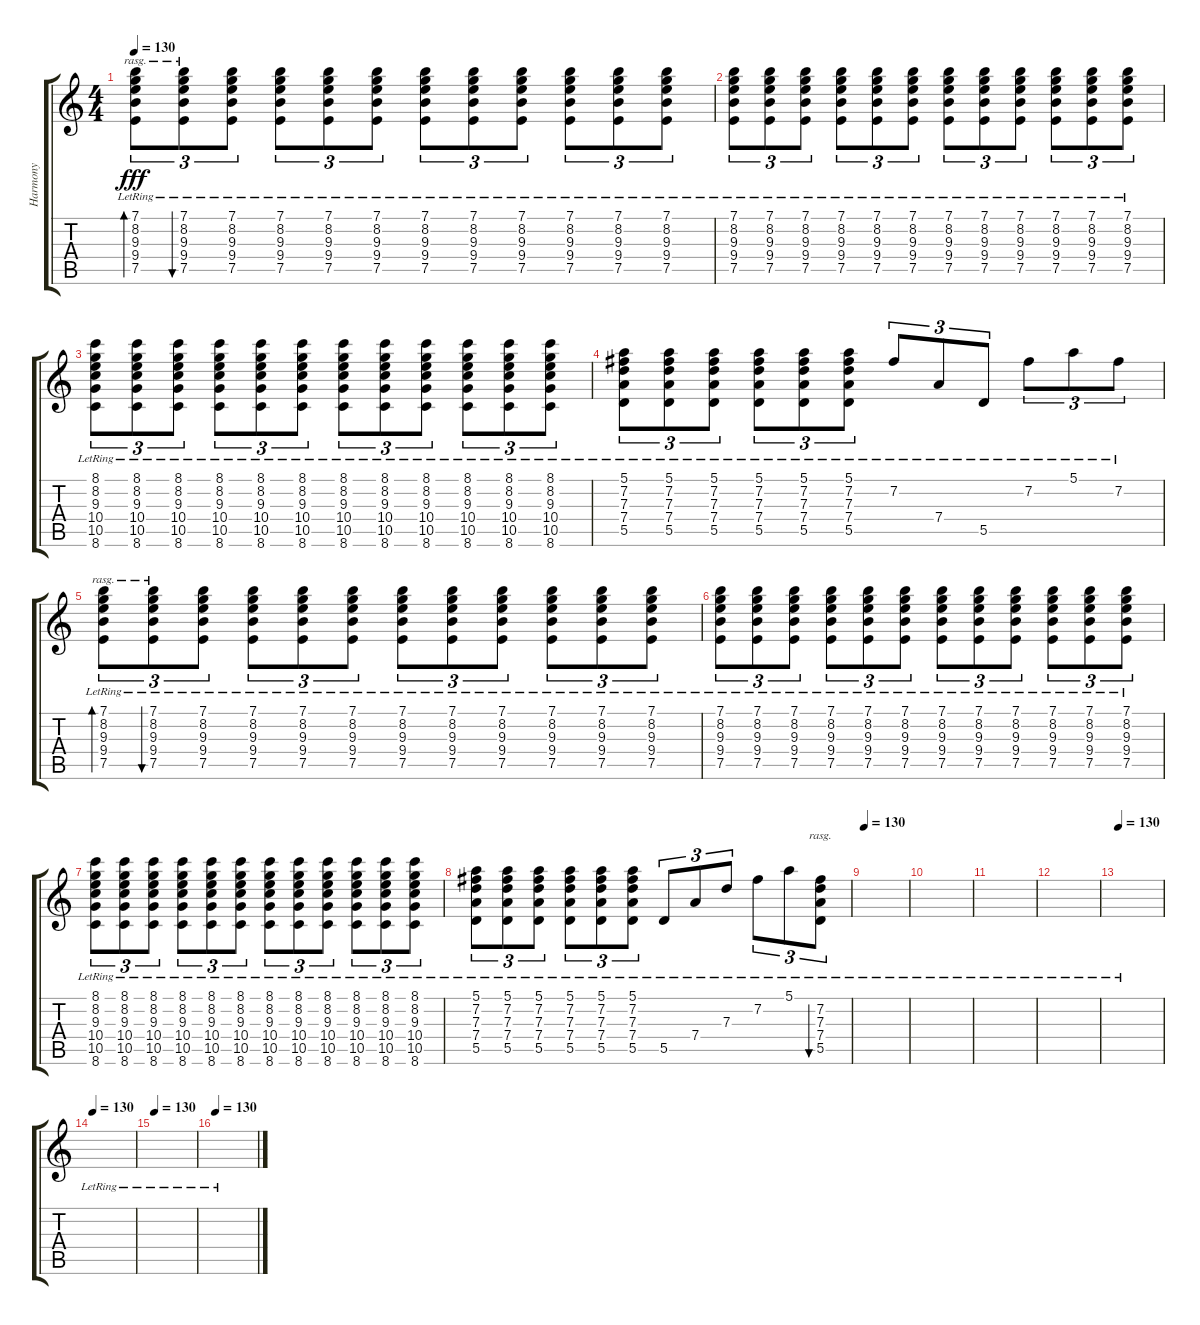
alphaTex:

\track ("Harmony" "Harmony") {instrument acousticguitarsteel}
\staff {score tabs}
\tuning (E4 B3 G3 D3 A2 E2) {hide}
\ts (4 4)
\tempo 130
\clef g2
\ks c
(7.1{lr} 8.2{lr} 9.3{lr} 9.4{lr} 7.5{lr}).8{tu (3 2) bd 480 rasg ii dy fff} (7.1{lr} 8.2{lr} 9.3{lr} 9.4{lr} 7.5{lr}).8{tu (3 2) bu 480 rasg ii} (7.1{lr} 8.2{lr} 9.3{lr} 9.4{lr} 7.5{lr}).8{tu (3 2)} (7.1{lr} 8.2{lr} 9.3{lr} 9.4{lr} 7.5{lr}).8{tu (3 2)} (7.1{lr} 8.2{lr} 9.3{lr} 9.4{lr} 7.5{lr}).8{tu (3 2)} (7.1{lr} 8.2{lr} 9.3{lr} 9.4{lr} 7.5{lr}).8{tu (3 2)} (7.1{lr} 8.2{lr} 9.3{lr} 9.4{lr} 7.5{lr}).8{tu (3 2)} (7.1{lr} 8.2{lr} 9.3{lr} 9.4{lr} 7.5{lr}).8{tu (3 2)} (7.1{lr} 8.2{lr} 9.3{lr} 9.4{lr} 7.5{lr}).8{tu (3 2)} (7.1{lr} 8.2{lr} 9.3{lr} 9.4{lr} 7.5{lr}).8{tu (3 2)} (7.1{lr} 8.2{lr} 9.3{lr} 9.4{lr} 7.5{lr}).8{tu (3 2)} (7.1{lr} 8.2{lr} 9.3{lr} 9.4{lr} 7.5{lr}).8{tu (3 2)} |
(7.1{lr} 8.2{lr} 9.3{lr} 9.4{lr} 7.5{lr}).8{tu (3 2)} (7.1{lr} 8.2{lr} 9.3{lr} 9.4{lr} 7.5{lr}).8{tu (3 2)} (7.1{lr} 8.2{lr} 9.3{lr} 9.4{lr} 7.5{lr}).8{tu (3 2)} (7.1{lr} 8.2{lr} 9.3{lr} 9.4{lr} 7.5{lr}).8{tu (3 2)} (7.1{lr} 8.2{lr} 9.3{lr} 9.4{lr} 7.5{lr}).8{tu (3 2)} (7.1{lr} 8.2{lr} 9.3{lr} 9.4{lr} 7.5{lr}).8{tu (3 2)} (7.1{lr} 8.2{lr} 9.3{lr} 9.4{lr} 7.5{lr}).8{tu (3 2)} (7.1{lr} 8.2{lr} 9.3{lr} 9.4{lr} 7.5{lr}).8{tu (3 2)} (7.1{lr} 8.2{lr} 9.3{lr} 9.4{lr} 7.5{lr}).8{tu (3 2)} (7.1{lr} 8.2{lr} 9.3{lr} 9.4{lr} 7.5{lr}).8{tu (3 2)} (7.1{lr} 8.2{lr} 9.3{lr} 9.4{lr} 7.5{lr}).8{tu (3 2)} (7.1{lr} 8.2{lr} 9.3{lr} 9.4{lr} 7.5{lr}).8{tu (3 2)} |
(8.1{lr} 8.2{lr} 9.3{lr} 10.4{lr} 10.5{lr} 8.6{lr}).8{tu (3 2)} (8.1{lr} 8.2{lr} 9.3{lr} 10.4{lr} 10.5{lr} 8.6{lr}).8{tu (3 2)} (8.1{lr} 8.2{lr} 9.3{lr} 10.4{lr} 10.5{lr} 8.6{lr}).8{tu (3 2)} (8.1{lr} 8.2{lr} 9.3{lr} 10.4{lr} 10.5{lr} 8.6{lr}).8{tu (3 2)} (8.1{lr} 8.2{lr} 9.3{lr} 10.4{lr} 10.5{lr} 8.6{lr}).8{tu (3 2)} (8.1{lr} 8.2{lr} 9.3{lr} 10.4{lr} 10.5{lr} 8.6{lr}).8{tu (3 2)} (8.1{lr} 8.2{lr} 9.3{lr} 10.4{lr} 10.5{lr} 8.6{lr}).8{tu (3 2)} (8.1{lr} 8.2{lr} 9.3{lr} 10.4{lr} 10.5{lr} 8.6{lr}).8{tu (3 2)} (8.1{lr} 8.2{lr} 9.3{lr} 10.4{lr} 10.5{lr} 8.6{lr}).8{tu (3 2)} (8.1{lr} 8.2{lr} 9.3{lr} 10.4{lr} 10.5{lr} 8.6{lr}).8{tu (3 2)} (8.1{lr} 8.2{lr} 9.3{lr} 10.4{lr} 10.5{lr} 8.6{lr}).8{tu (3 2)} (8.1{lr} 8.2{lr} 9.3{lr} 10.4{lr} 10.5{lr} 8.6{lr}).8{tu (3 2)} |
(5.1{lr} 7.2{lr} 7.3{lr} 7.4{lr} 5.5{lr}).8{tu (3 2)} (5.1{lr} 7.2{lr} 7.3{lr} 7.4{lr} 5.5{lr}).8{tu (3 2)} (5.1{lr} 7.2{lr} 7.3{lr} 7.4{lr} 5.5{lr}).8{tu (3 2)} (5.1{lr} 7.2{lr} 7.3{lr} 7.4{lr} 5.5{lr}).8{tu (3 2)} (5.1{lr} 7.2{lr} 7.3{lr} 7.4{lr} 5.5{lr}).8{tu (3 2)} (5.1{lr} 7.2{lr} 7.3{lr} 7.4{lr} 5.5{lr}).8{tu (3 2)} 7.2{lr}.8{tu (3 2)} 7.4{lr}.8{tu (3 2)} 5.5{lr}.8{tu (3 2)} 7.2{lr}.8{tu (3 2)} 5.1{lr}.8{tu (3 2)} 7.2{lr}.8{tu (3 2)} |
(7.1{lr} 8.2{lr} 9.3{lr} 9.4{lr} 7.5{lr}).8{tu (3 2) bd 480 rasg ii} (7.1{lr} 8.2{lr} 9.3{lr} 9.4{lr} 7.5{lr}).8{tu (3 2) bu 480 rasg ii} (7.1{lr} 8.2{lr} 9.3{lr} 9.4{lr} 7.5{lr}).8{tu (3 2)} (7.1{lr} 8.2{lr} 9.3{lr} 9.4{lr} 7.5{lr}).8{tu (3 2)} (7.1{lr} 8.2{lr} 9.3{lr} 9.4{lr} 7.5{lr}).8{tu (3 2)} (7.1{lr} 8.2{lr} 9.3{lr} 9.4{lr} 7.5{lr}).8{tu (3 2)} (7.1{lr} 8.2{lr} 9.3{lr} 9.4{lr} 7.5{lr}).8{tu (3 2)} (7.1{lr} 8.2{lr} 9.3{lr} 9.4{lr} 7.5{lr}).8{tu (3 2)} (7.1{lr} 8.2{lr} 9.3{lr} 9.4{lr} 7.5{lr}).8{tu (3 2)} (7.1{lr} 8.2{lr} 9.3{lr} 9.4{lr} 7.5{lr}).8{tu (3 2)} (7.1{lr} 8.2{lr} 9.3{lr} 9.4{lr} 7.5{lr}).8{tu (3 2)} (7.1{lr} 8.2{lr} 9.3{lr} 9.4{lr} 7.5{lr}).8{tu (3 2)} |
(7.1{lr} 8.2{lr} 9.3{lr} 9.4{lr} 7.5{lr}).8{tu (3 2)} (7.1{lr} 8.2{lr} 9.3{lr} 9.4{lr} 7.5{lr}).8{tu (3 2)} (7.1{lr} 8.2{lr} 9.3{lr} 9.4{lr} 7.5{lr}).8{tu (3 2)} (7.1{lr} 8.2{lr} 9.3{lr} 9.4{lr} 7.5{lr}).8{tu (3 2)} (7.1{lr} 8.2{lr} 9.3{lr} 9.4{lr} 7.5{lr}).8{tu (3 2)} (7.1{lr} 8.2{lr} 9.3{lr} 9.4{lr} 7.5{lr}).8{tu (3 2)} (7.1{lr} 8.2{lr} 9.3{lr} 9.4{lr} 7.5{lr}).8{tu (3 2)} (7.1{lr} 8.2{lr} 9.3{lr} 9.4{lr} 7.5{lr}).8{tu (3 2)} (7.1{lr} 8.2{lr} 9.3{lr} 9.4{lr} 7.5{lr}).8{tu (3 2)} (7.1{lr} 8.2{lr} 9.3{lr} 9.4{lr} 7.5{lr}).8{tu (3 2)} (7.1{lr} 8.2{lr} 9.3{lr} 9.4{lr} 7.5{lr}).8{tu (3 2)} (7.1{lr} 8.2{lr} 9.3{lr} 9.4{lr} 7.5{lr}).8{tu (3 2)} |
(8.1{lr} 8.2{lr} 9.3{lr} 10.4{lr} 10.5{lr} 8.6{lr}).8{tu (3 2)} (8.1{lr} 8.2{lr} 9.3{lr} 10.4{lr} 10.5{lr} 8.6{lr}).8{tu (3 2)} (8.1{lr} 8.2{lr} 9.3{lr} 10.4{lr} 10.5{lr} 8.6{lr}).8{tu (3 2)} (8.1{lr} 8.2{lr} 9.3{lr} 10.4{lr} 10.5{lr} 8.6{lr}).8{tu (3 2)} (8.1{lr} 8.2{lr} 9.3{lr} 10.4{lr} 10.5{lr} 8.6{lr}).8{tu (3 2)} (8.1{lr} 8.2{lr} 9.3{lr} 10.4{lr} 10.5{lr} 8.6{lr}).8{tu (3 2)} (8.1{lr} 8.2{lr} 9.3{lr} 10.4{lr} 10.5{lr} 8.6{lr}).8{tu (3 2)} (8.1{lr} 8.2{lr} 9.3{lr} 10.4{lr} 10.5{lr} 8.6{lr}).8{tu (3 2)} (8.1{lr} 8.2{lr} 9.3{lr} 10.4{lr} 10.5{lr} 8.6{lr}).8{tu (3 2)} (8.1{lr} 8.2{lr} 9.3{lr} 10.4{lr} 10.5{lr} 8.6{lr}).8{tu (3 2)} (8.1{lr} 8.2{lr} 9.3{lr} 10.4{lr} 10.5{lr} 8.6{lr}).8{tu (3 2)} (8.1{lr} 8.2{lr} 9.3{lr} 10.4{lr} 10.5{lr} 8.6{lr}).8{tu (3 2)} |
(5.1{lr} 7.2{lr} 7.3{lr} 7.4{lr} 5.5{lr}).8{tu (3 2)} (5.1{lr} 7.2{lr} 7.3{lr} 7.4{lr} 5.5{lr}).8{tu (3 2)} (5.1{lr} 7.2{lr} 7.3{lr} 7.4{lr} 5.5{lr}).8{tu (3 2)} (5.1{lr} 7.2{lr} 7.3{lr} 7.4{lr} 5.5{lr}).8{tu (3 2)} (5.1{lr} 7.2{lr} 7.3{lr} 7.4{lr} 5.5{lr}).8{tu (3 2)} (5.1{lr} 7.2{lr} 7.3{lr} 7.4{lr} 5.5{lr}).8{tu (3 2)} 5.5{lr}.8{tu (3 2)} 7.4{lr}.8{tu (3 2)} 7.3{lr}.8{tu (3 2)} 7.2{lr}.8{tu (3 2)} 5.1{lr}.8{tu (3 2)} (7.2{lr} 7.3{lr} 7.4{lr} 5.5{lr}).8{tu (3 2) bu 480 rasg ii} |
\tempo 130
|
|
|
|
\tempo 130
|
\tempo 130
|
\tempo 130
|
\tempo 130
